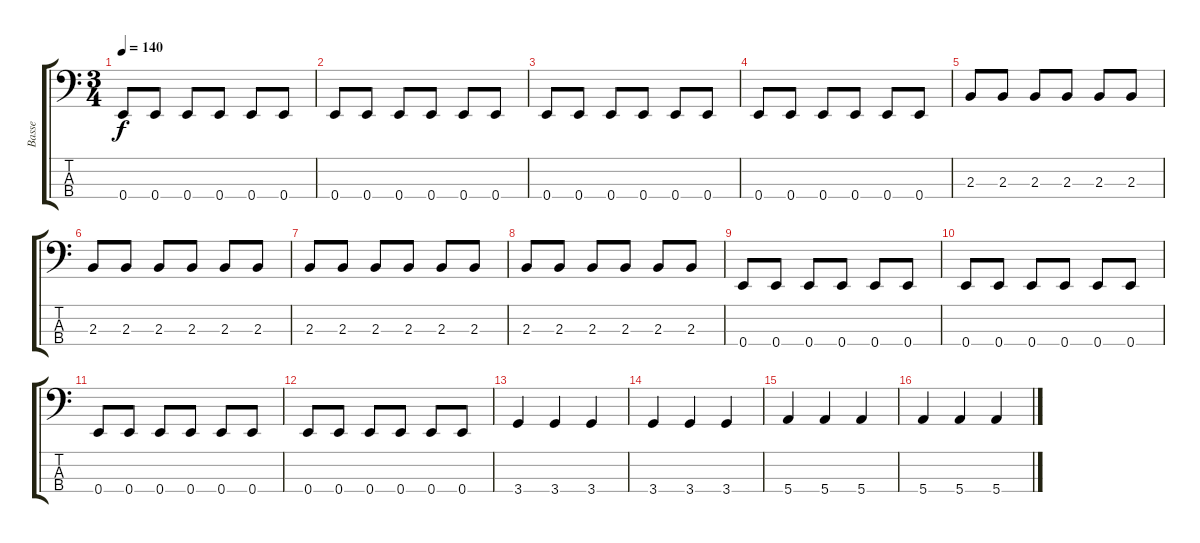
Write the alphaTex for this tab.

\track ("Basse" "Basse") {instrument electricbassfinger}
\staff {score tabs}
\tuning (G2 D2 A1 E1) {hide}
\ts (3 4)
\tempo 140
\clef f4
\ks c
0.4.8{dy f} 0.4.8 0.4.8 0.4.8 0.4.8 0.4.8 |
0.4.8 0.4.8 0.4.8 0.4.8 0.4.8 0.4.8 |
0.4.8 0.4.8 0.4.8 0.4.8 0.4.8 0.4.8 |
0.4.8 0.4.8 0.4.8 0.4.8 0.4.8 0.4.8 |
2.3.8 2.3.8 2.3.8 2.3.8 2.3.8 2.3.8 |
2.3.8 2.3.8 2.3.8 2.3.8 2.3.8 2.3.8 |
2.3.8 2.3.8 2.3.8 2.3.8 2.3.8 2.3.8 |
2.3.8 2.3.8 2.3.8 2.3.8 2.3.8 2.3.8 |
0.4.8 0.4.8 0.4.8 0.4.8 0.4.8 0.4.8 |
0.4.8 0.4.8 0.4.8 0.4.8 0.4.8 0.4.8 |
0.4.8 0.4.8 0.4.8 0.4.8 0.4.8 0.4.8 |
0.4.8 0.4.8 0.4.8 0.4.8 0.4.8 0.4.8 |
3.4.4 3.4.4 3.4.4 |
3.4.4 3.4.4 3.4.4 |
5.4.4 5.4.4 5.4.4 |
5.4.4 5.4.4 5.4.4
